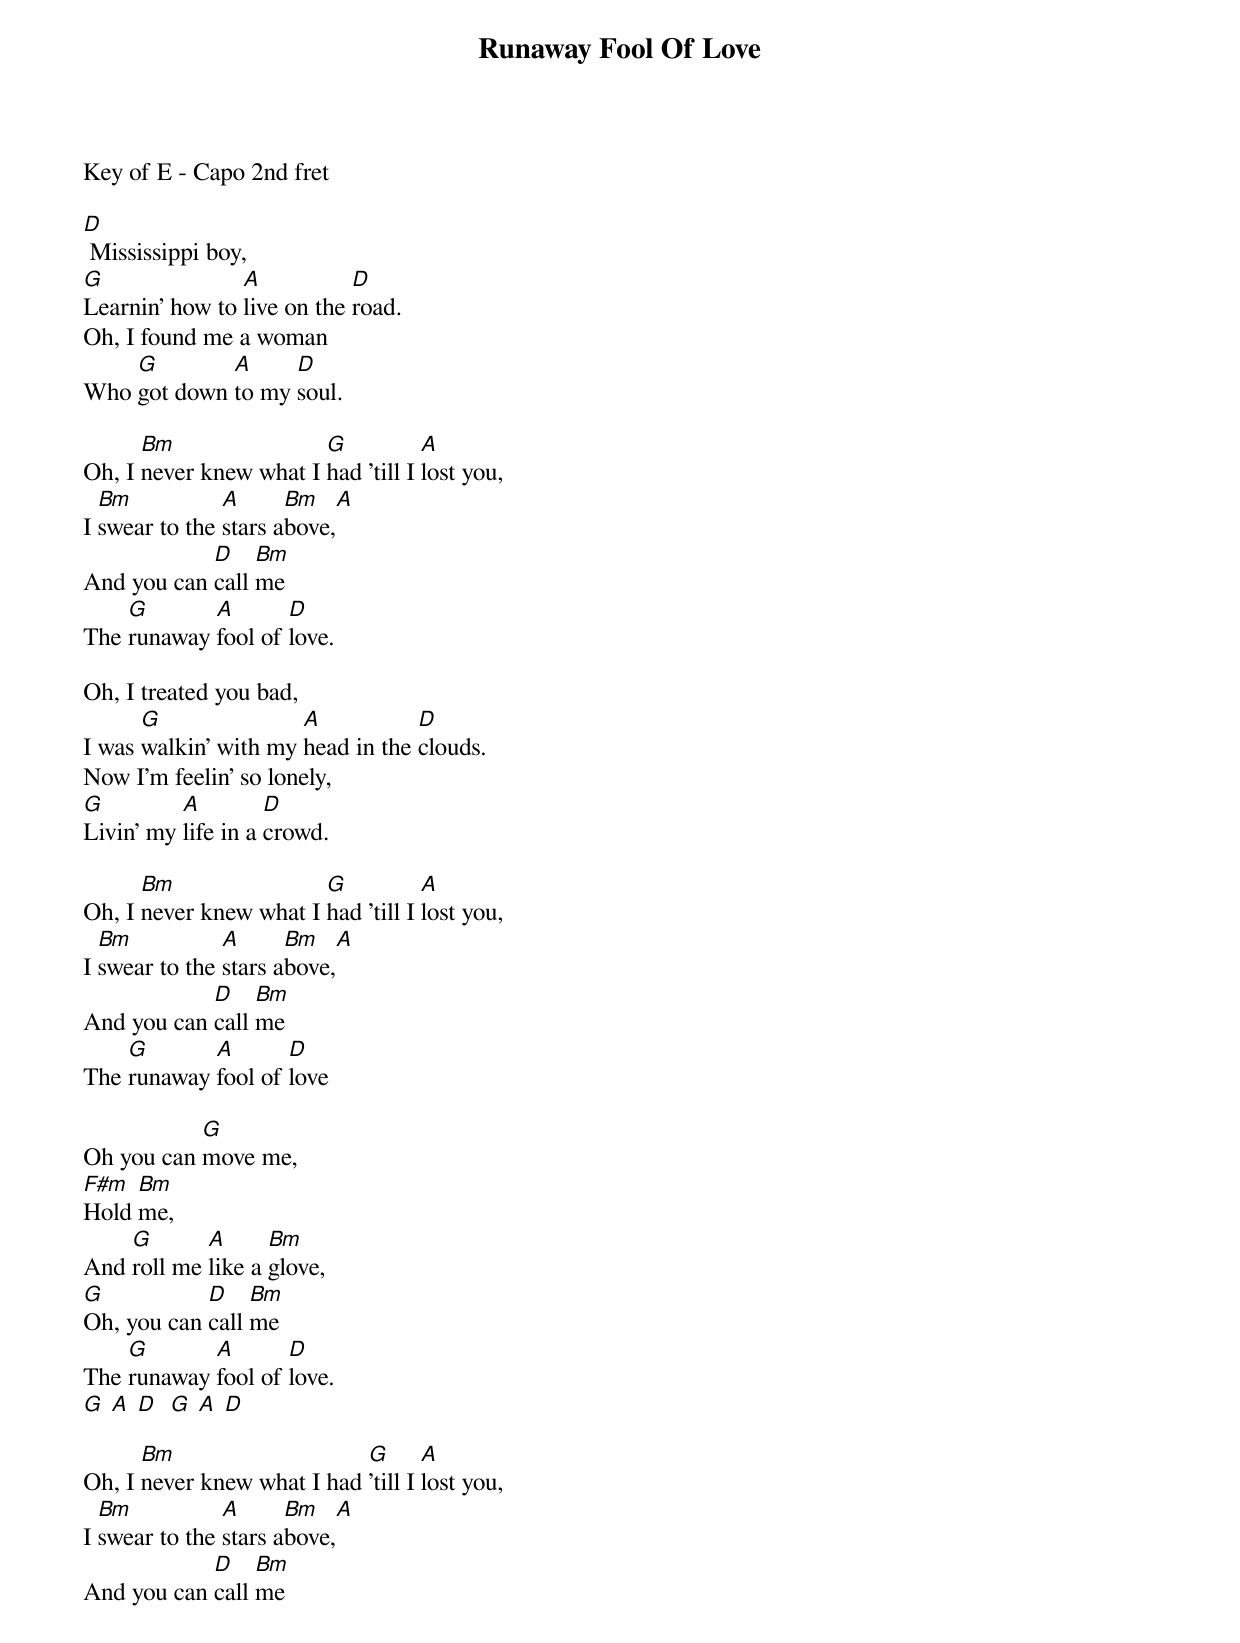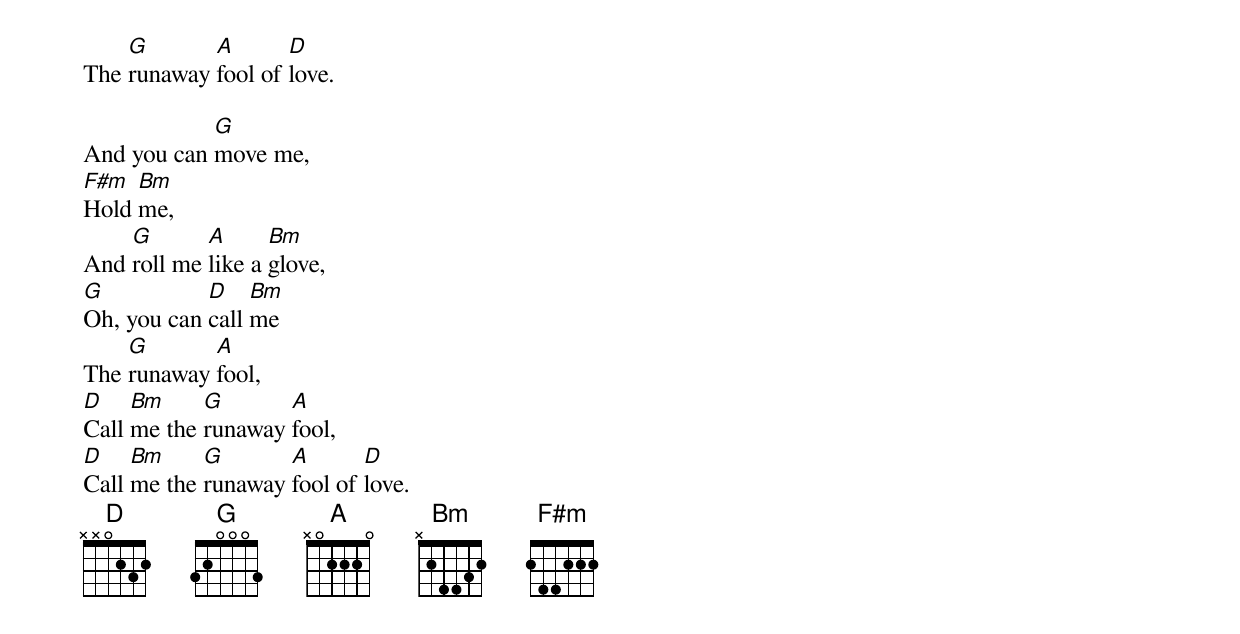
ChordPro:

{title: Runaway Fool Of Love}
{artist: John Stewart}
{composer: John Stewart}
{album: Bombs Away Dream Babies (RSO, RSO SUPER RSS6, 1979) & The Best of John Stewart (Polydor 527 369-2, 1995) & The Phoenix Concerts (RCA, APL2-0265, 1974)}

Key of E - Capo 2nd fret

[D] Mississippi boy,
[G]Learnin' how to [A]live on the [D]road.
Oh, I found me a woman
Who [G]got down [A]to my [D]soul.

Oh, I [Bm]never knew what I [G]had 'till I [A]lost you,
I [Bm]swear to the [A]stars a[Bm]bove,[A]
And you can [D]call [Bm]me
The [G]runaway [A]fool of [D]love.

Oh, I treated you bad,
I was [G]walkin' with my [A]head in the [D]clouds.
Now I'm feelin' so lonely,
[G]Livin' my [A]life in a [D]crowd.

Oh, I [Bm]never knew what I [G]had 'till I [A]lost you,
I [Bm]swear to the [A]stars a[Bm]bove,[A]
And you can [D]call [Bm]me
The [G]runaway [A]fool of [D]love

Oh you can [G]move me,
[F#m]Hold [Bm]me,
And [G]roll me [A]like a [Bm]glove,
[G]Oh, you can [D]call [Bm]me
The [G]runaway [A]fool of [D]love.
[G] [A] [D]  [G] [A] [D]

Oh, I [Bm]never knew what I had [G]'till I [A]lost you,
I [Bm]swear to the [A]stars a[Bm]bove,[A]
And you can [D]call [Bm]me
The [G]runaway [A]fool of [D]love.

And you can [G]move me,
[F#m]Hold [Bm]me,
And [G]roll me [A]like a [Bm]glove,
[G]Oh, you can [D]call [Bm]me
The [G]runaway [A]fool,
[D]Call [Bm]me the [G]runaway [A]fool,
[D]Call [Bm]me the [G]runaway [A]fool of [D]love.
